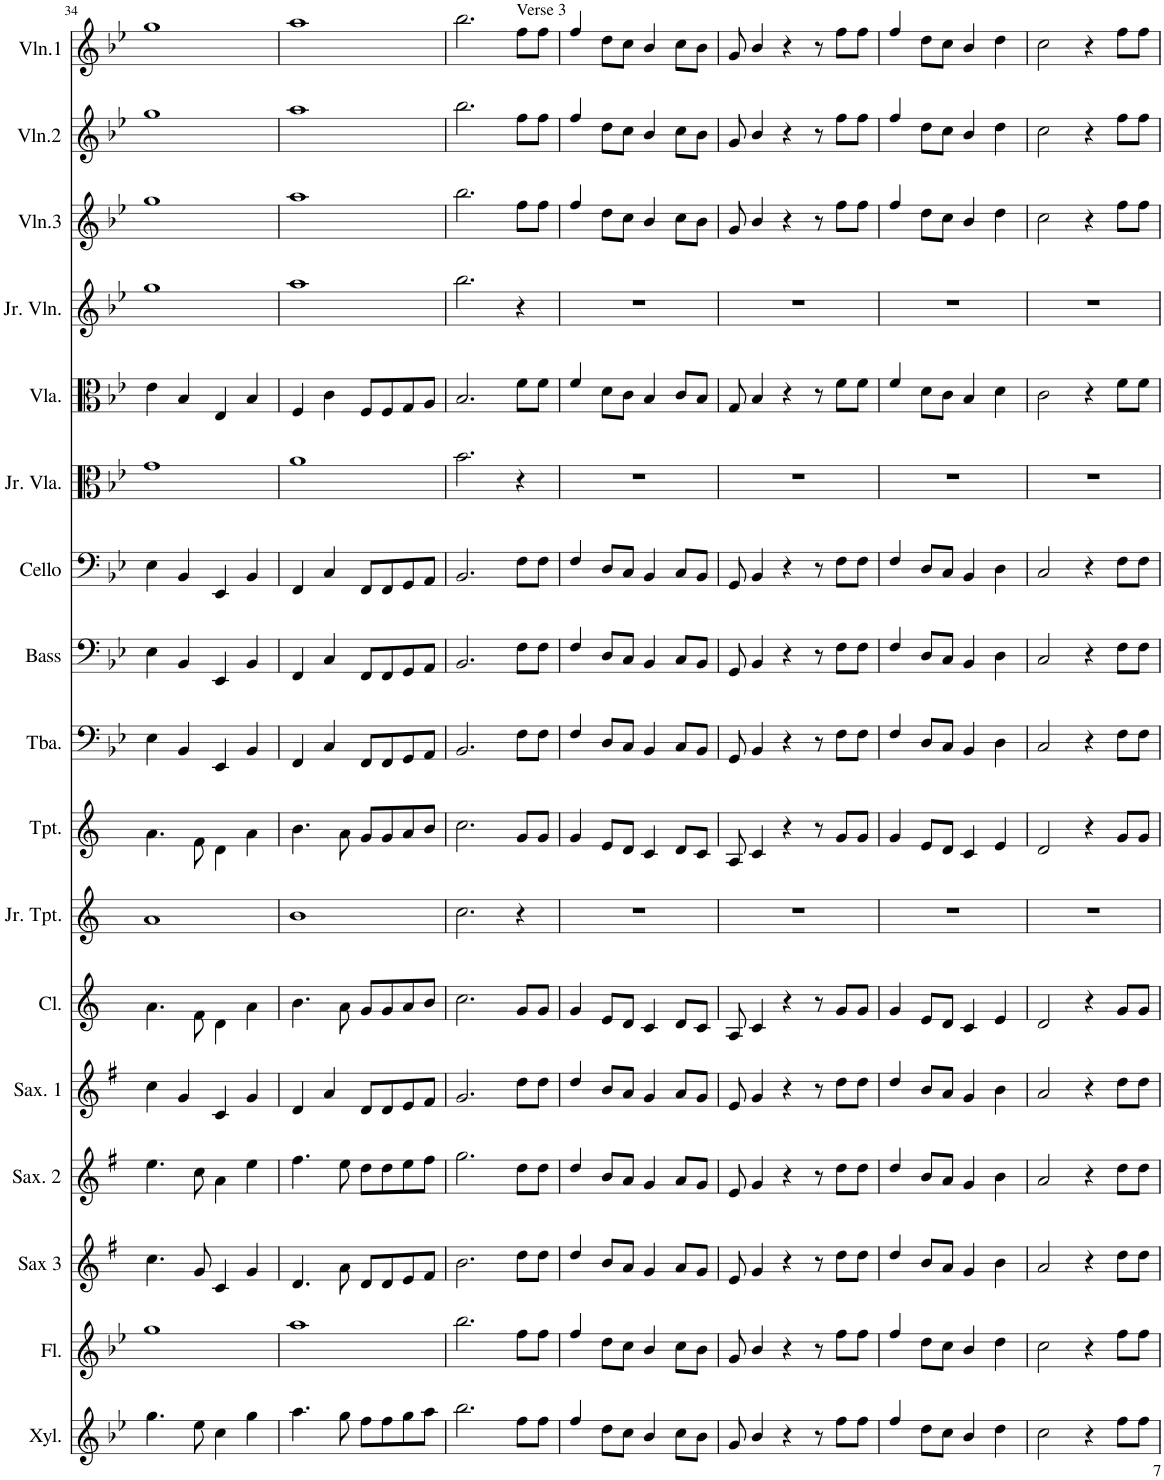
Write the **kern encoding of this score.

**kern	**kern	**kern	**kern	**kern	**kern	**kern	**kern	**kern	**kern	**kern	**kern	**kern	**kern	**kern	**kern	**kern
*part17	*part16	*part15	*part14	*part13	*part12	*part11	*part10	*part9	*part8	*part7	*part6	*part5	*part4	*part3	*part2	*part1
*staff17	*staff16	*staff15	*staff14	*staff13	*staff12	*staff11	*staff10	*staff9	*staff8	*staff7	*staff6	*staff5	*staff4	*staff3	*staff2	*staff1
*I"Xylophone	*I"Flute	*I"Saxophone 3	*I"Saxophone 2	*I"Saxophone 1	*I"Clarinet	*I"Jr.  Trumpet	*I"Trumpet	*I"Tuba	*I"Bass	*I"Cello	*I"Jr. Viola	*I"Viola	*I"Jr. Violin	*I"Violin 3	*I"Violin 2	*I"Violin 1
*I'Xyl.	*I'Fl.	*I'Sax 3	*I'Sax. 2	*I'Sax. 1	*I'Cl.	*I'Jr. Tpt.	*I'Tpt.	*I'Tba.	*I'Bass	*I'Cello	*I'Jr. Vla.	*I'Vla.	*I'Jr. Vln.	*I'Vln.3	*I'Vln.2	*I'Vln.1
!!LO:PB:g=z
*clefG2	*clefG2	*clefG2	*clefG2	*clefG2	*clefG2	*clefG2	*clefG2	*clefF4	*clefF4	*clefF4	*clefC3	*clefC3	*clefG2	*clefG2	*clefG2	*clefG2
*Trd-7c-12	*	*Trd5c9	*Trd5c9	*Trd5c9	*Trd1c2	*Trd1c2	*Trd1c2	*	*Trd7c12	*	*	*	*	*	*	*
*k[b-e-]	*k[b-e-]	*k[f#]	*k[f#]	*k[f#]	*k[]	*k[]	*k[]	*k[b-e-]	*k[b-e-]	*k[b-e-]	*k[b-e-]	*k[b-e-]	*k[b-e-]	*k[b-e-]	*k[b-e-]	*k[b-e-]
*M4/4	*M4/4	*M4/4	*M4/4	*M4/4	*M4/4	*M4/4	*M4/4	*M4/4	*M4/4	*M4/4	*M4/4	*M4/4	*M4/4	*M4/4	*M4/4	*M4/4
=34	=34	=34	=34	=34	=34	=34	=34	=34	=34	=34	=34	=34	=34	=34	=34	=34
4.gg\	1gg	4.cc\	4.ee\	4cc\	4.a\	1a	4.a\	4E-\	4E-\	4E-\	1g	4e-\	1gg	1gg	1gg	1gg
.	.	.	.	4g/	.	.	.	4BB-/	4BB-/	4BB-/	.	4B-/	.	.	.	.
8ee-\	.	8g/	8cc\	.	8f\	.	8f\	.	.	.	.	.	.	.	.	.
4cc\	.	4c/	4a\	4c/	4d\	.	4d\	4EE-/	4EE-/	4EE-/	.	4E-/	.	.	.	.
4gg\	.	4g/	4ee\	4g/	4a\	.	4a\	4BB-/	4BB-/	4BB-/	.	4B-/	.	.	.	.
=35	=35	=35	=35	=35	=35	=35	=35	=35	=35	=35	=35	=35	=35	=35	=35	=35
4.aa\	1aa	4.d/	4.ff#\	4d/	4.b\	1b	4.b\	4FF/	4FF/	4FF/	1a	4F/	1aa	1aa	1aa	1aa
.	.	.	.	4a/	.	.	.	4C/	4C/	4C/	.	4c\	.	.	.	.
8gg\	.	8a\	8ee\	.	8a\	.	8a\	.	.	.	.	.	.	.	.	.
8ff\L	.	8d/L	8dd\L	8d/L	8g/L	.	8g/L	8FF/L	8FF/L	8FF/L	.	8F/L	.	.	.	.
8ff\	.	8d/	8dd\	8d/	8g/	.	8g/	8FF/	8FF/	8FF/	.	8F/	.	.	.	.
8gg\	.	8e/	8ee\	8e/	8a/	.	8a/	8GG/	8GG/	8GG/	.	8G/	.	.	.	.
8aa\J	.	8f#/J	8ff#\J	8f#/J	8b/J	.	8b/J	8AA/J	8AA/J	8AA/J	.	8A/J	.	.	.	.
=36	=36	=36	=36	=36	=36	=36	=36	=36	=36	=36	=36	=36	=36	=36	=36	=36
2.bb-\	2.bb-\	2.b\	2.gg\	2.g/	2.cc\	2.cc\	2.cc\	2.BB-/	2.BB-/	2.BB-/	2.b-\	2.B-/	2.bb-\	2.bb-\	2.bb-\	2.bb-\
!	!	!	!	!	!	!	!	!	!	!	!	!	!	!	!	!LO:TX:a:t=Verse 3
8ff\L	8ff\L	8dd\L	8dd\L	8dd\L	8g/L	4r	8g/L	8F\L	8F\L	8F\L	4r	8f\L	4r	8ff\L	8ff\L	8ff\L
8ff\J	8ff\J	8dd\J	8dd\J	8dd\J	8g/J	.	8g/J	8F\J	8F\J	8F\J	.	8f\J	.	8ff\J	8ff\J	8ff\J
=37	=37	=37	=37	=37	=37	=37	=37	=37	=37	=37	=37	=37	=37	=37	=37	=37
4ff/	4ff/	4dd/	4dd/	4dd/	4g/	1r	4g/	4F/	4F/	4F/	1r	4f/	1r	4ff/	4ff/	4ff/
8dd\L	8dd\L	8b/L	8b/L	8b/L	8e/L	.	8e/L	8D/L	8D/L	8D/L	.	8d\L	.	8dd\L	8dd\L	8dd\L
8cc\J	8cc\J	8a/J	8a/J	8a/J	8d/J	.	8d/J	8C/J	8C/J	8C/J	.	8c\J	.	8cc\J	8cc\J	8cc\J
4b-/	4b-/	4g/	4g/	4g/	4c/	.	4c/	4BB-/	4BB-/	4BB-/	.	4B-/	.	4b-/	4b-/	4b-/
8cc\L	8cc\L	8a/L	8a/L	8a/L	8d/L	.	8d/L	8C/L	8C/L	8C/L	.	8c/L	.	8cc\L	8cc\L	8cc\L
8b-\J	8b-\J	8g/J	8g/J	8g/J	8c/J	.	8c/J	8BB-/J	8BB-/J	8BB-/J	.	8B-/J	.	8b-\J	8b-\J	8b-\J
=38	=38	=38	=38	=38	=38	=38	=38	=38	=38	=38	=38	=38	=38	=38	=38	=38
8g/	8g/	8e/	8e/	8e/	8A/	1r	8A/	8GG/	8GG/	8GG/	1r	8G/	1r	8g/	8g/	8g/
4b-/	4b-/	4g/	4g/	4g/	4c/	.	4c/	4BB-/	4BB-/	4BB-/	.	4B-/	.	4b-/	4b-/	4b-/
4r	4r	4r	4r	4r	4r	.	4r	4r	4r	4r	.	4r	.	4r	4r	4r
8r	8r	8r	8r	8r	8r	.	8r	8r	8r	8r	.	8r	.	8r	8r	8r
8ff\L	8ff\L	8dd\L	8dd\L	8dd\L	8g/L	.	8g/L	8F\L	8F\L	8F\L	.	8f\L	.	8ff\L	8ff\L	8ff\L
8ff\J	8ff\J	8dd\J	8dd\J	8dd\J	8g/J	.	8g/J	8F\J	8F\J	8F\J	.	8f\J	.	8ff\J	8ff\J	8ff\J
=39	=39	=39	=39	=39	=39	=39	=39	=39	=39	=39	=39	=39	=39	=39	=39	=39
4ff/	4ff/	4dd/	4dd/	4dd/	4g/	1r	4g/	4F/	4F/	4F/	1r	4f/	1r	4ff/	4ff/	4ff/
8dd\L	8dd\L	8b/L	8b/L	8b/L	8e/L	.	8e/L	8D/L	8D/L	8D/L	.	8d\L	.	8dd\L	8dd\L	8dd\L
8cc\J	8cc\J	8a/J	8a/J	8a/J	8d/J	.	8d/J	8C/J	8C/J	8C/J	.	8c\J	.	8cc\J	8cc\J	8cc\J
4b-/	4b-/	4g/	4g/	4g/	4c/	.	4c/	4BB-/	4BB-/	4BB-/	.	4B-/	.	4b-/	4b-/	4b-/
4dd\	4dd\	4b\	4b\	4b\	4e/	.	4e/	4D\	4D\	4D\	.	4d\	.	4dd\	4dd\	4dd\
=40	=40	=40	=40	=40	=40	=40	=40	=40	=40	=40	=40	=40	=40	=40	=40	=40
2cc\	2cc\	2a/	2a/	2a/	2d/	1r	2d/	2C/	2C/	2C/	1r	2c\	1r	2cc\	2cc\	2cc\
4r	4r	4r	4r	4r	4r	.	4r	4r	4r	4r	.	4r	.	4r	4r	4r
8ff\L	8ff\L	8dd\L	8dd\L	8dd\L	8g/L	.	8g/L	8F\L	8F\L	8F\L	.	8f\L	.	8ff\L	8ff\L	8ff\L
8ff\J	8ff\J	8dd\J	8dd\J	8dd\J	8g/J	.	8g/J	8F\J	8F\J	8F\J	.	8f\J	.	8ff\J	8ff\J	8ff\J
=	=	=	=	=	=	=	=	=	=	=	=	=	=	=	=	=
*-	*-	*-	*-	*-	*-	*-	*-	*-	*-	*-	*-	*-	*-	*-	*-	*-
